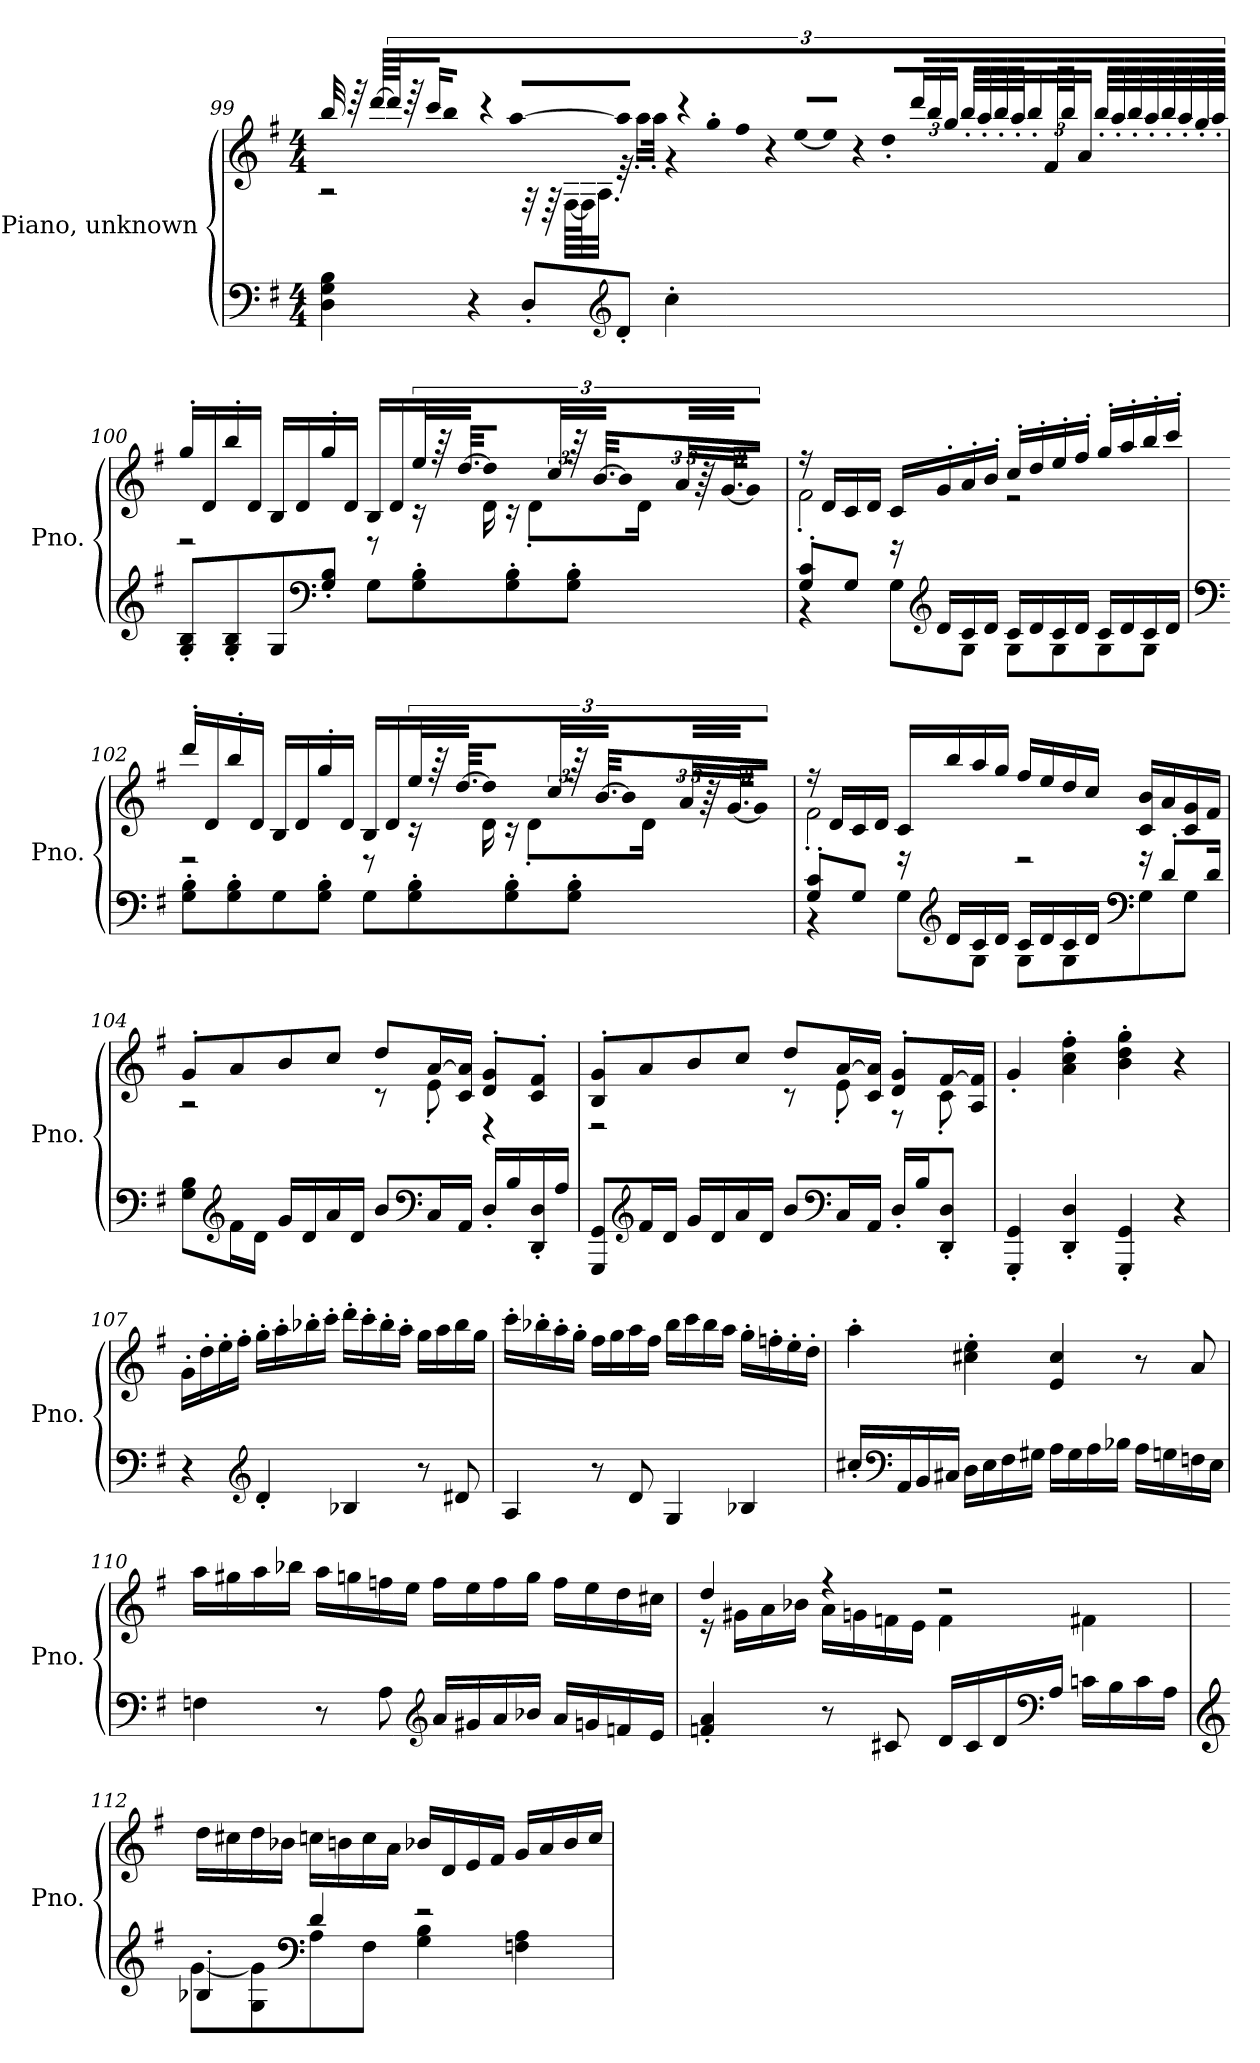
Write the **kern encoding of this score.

**kern	**kern
*part1	*part1
*staff2	*staff1
*I"Piano, unknown	*
*I'Pno.	*
!!LO:LB:g=z
*clefF4	*clefG2
*k[f#]	*k[f#]
*M4/4	*M4/4
=99	=99
*	*^
4D\ 4G\ 4B\	32bb/	2r
.	64r	.
.	[64ddd/LLLL	.
.	96ddd/JJJJ]	.
.	96r	.
.	24ccc/LL	.
.	32bb/JJk	.
.	64r	.
.	[64aa/LLLL	.
.	64aa/JJJJ]	.
.	64r	.
.	32gg'/	.
4r	32ff#/	.
.	64r	.
.	[64ee/LLLL	.
.	64ee/JJJJ]	.
.	64r	.
.	32dd'/KLL	.
*	*Xbrackettup	*
.	24ddd/	.
.	24bb/	.
.	24gg/JJ	.
8D'/L	32bb'/LLL	32r
.	32aa'/	64r
.	.	[64F#\LLLL
.	32bb'/	64F#\J]
.	.	32.A\JJJ
.	32aa'/J	.
*clefG2	*	*
8d'/J	24bb'/	32r
.	.	16aa'\LL
.	48f#/L	.
.	48bb/J	.
.	24a/JJ	.
.	.	32aa'\JJk
4cc'\	32bb'/LLL	4r
.	32aa'/	.
.	32bb'/	.
.	32aa'/	.
.	32bb'/	.
.	32aa'/	.
.	32gg'/	.
.	32aa'/JJJ	.
!!LO:LB:g=z	!!
=100	=100	=100
8G/' 8B/'L	16gg'/LL	2r
.	16d/	.
8G/' 8B/'	16bb'/	.
.	16d/JJ	.
8G/	16B/LL	.
.	16d/	.
*clefF4	*	*
8G/' 8B/'J	16gg'/	.
.	16d/JJ	.
8G\L	16B/LL	8r
.	16d/	.
*	*brackettup	*
8G\' 8B\'	48ee/JJk	16r
.	96r	.
.	[48.dd/KLL	.
.	16dd/JJ]	16d\
8G\' 8B\'	48cc/	16r
.	96r	.
.	[48.b/KLL	.
.	16b/]	8d'\L
8G\' 8B\'J	48a/JJk	.
.	96r	.
.	[48.g/KLL	.
.	16g/JJ]	16d\Jk
=101	=101	=101
*^	*	*
8G/' 8c/'L	4r	16r	2f#'\
.	.	16d/LL	.
8G/J	.	16c/	.
.	.	16d/JJ	.
16r	8G\L	16c/LL	.
*clefG2	*	*	*
16d/LL	.	16g'/	.
16c/	8G\J	16a'/	.
16d/JJ	.	16b'/JJ	.
16c/LL	8G\L	16cc'/LL	2r
16d/	.	16dd'/	.
16c/	8G\	16ee'/	.
16d/JJ	.	16ff#'/JJ	.
16c/LL	8G\	16gg'/LL	.
16d/	.	16aa'/	.
16c/	8G\J	16bb'/	.
16d/JJ	.	16ccc'/JJ	.
*v	*v	*	*
!!LO:LB:g=z	!!
=102	=102	=102
*clefF4	*	*
8G\' 8B\'L	16ddd'/LL	2r
.	16d/	.
8G\' 8B\'	16bb'/	.
.	16d/JJ	.
8G\	16B/LL	.
.	16d/	.
8G\' 8B\'J	16gg'/	.
.	16d/JJ	.
8G\L	16B/LL	8r
.	16d/	.
8G\' 8B\'	48ee/JJk	16r
.	96r	.
.	[48.dd/KLL	.
.	16dd/JJ]	16d\
8G\' 8B\'	48cc/	16r
.	96r	.
.	[48.b/KLL	.
.	16b/]	8d'\L
8G\' 8B\'J	48a/JJk	.
.	96r	.
.	[48.g/KLL	.
.	16g/JJ]	16d\Jk
=103	=103	=103
*^	*	*
8G/' 8c/'L	4r	16r	2f#'\
.	.	16d/LL	.
8G/J	.	16c/	.
.	.	16d/JJ	.
16r	8G\L	16c/LL	.
*clefG2	*	*	*
16d/LL	.	16bb/	.
16c/	8G\J	16aa/	.
16d/JJ	.	16gg/JJ	.
16c/LL	8G\L	16ff#/LL	2r
16d/	.	16ee/	.
16c/	8G\	16dd/	.
16d/JJ	.	16cc/JJ	.
*clefF4	*	*	*
16r	8G\	16c/ 16b/LL	.
8d'/L	.	16a/	.
.	8G\J	16c/ 16g/	.
16d/Jk	.	16f#/JJ	.
*v	*v	*	*
!!LO:LB:g=z	!!
=104	=104	=104
8G\ 8B\L	8g'/L	2r
*clefG2	*	*
16f#\L	8a/	.
16d\JJ	.	.
16g/LL	8b/	.
16d/	.	.
16a/	8cc/J	.
16d/JJ	.	.
8b/L	8dd/L	8r
*clefF4	*	*
16C/L	[16a/L	8e'\
16AA/JJ	16c/ 16a/]JJ	.
16D'/LL	8d/' 8g/'L	4r
16B/	.	.
16DD/' 16D/'	8c/' 8f#/'J	.
16A/JJ	.	.
=105	=105	=105
8GGG/ 8GG/L	8B/' 8g/'L	2r
*clefG2	*	*
16f#/L	8a/	.
16d/JJ	.	.
16g/LL	8b/	.
16d/	.	.
16a/	8cc/J	.
16d/JJ	.	.
8b/L	8dd/L	8r
*clefF4	*	*
16C/L	[16a/L	8e'\
16AA/JJ	16c/ 16a/]JJ	.
16D'/LL	8d/' 8g/'L	8r
16B/J	.	.
8DD/' 8D/'J	[16f#/L	8c'\
.	16A/ 16f#/]JJ	.
*	*v	*v
=106	=106
4GGG/' 4GG/'	4g'/
4DD/' 4D/'	4a\' 4cc\' 4ff#\'
4GGG/' 4GG/'	4b\' 4dd\' 4gg\'
4r	4r
!!LO:LB:g=z
=107	=107
4r	16g'\LL
.	16dd'\
.	16ee'\
.	16ff#'\JJ
*clefG2	*
4d'/	16gg'\LL
.	16aa'\
.	16bb-X'\
.	16ccc'\JJ
4B-X/	16ddd'\LL
.	16ccc'\
.	16bb-'\
.	16aa'\JJ
8r	16gg\LL
.	16aa\
8d#X/	16bb-\
.	16gg\JJ
=108	=108
4A/	16ccc'\LL
.	16bb-X'\
.	16aa'\
.	16gg'\JJ
8r	16ff#\LL
.	16gg\
8d/	16aa\
.	16ff#\JJ
4G/	16bb-\LL
.	16ccc\
.	16bb-\
.	16aa\JJ
4B-X/	16gg'\LL
.	16ffn'\
.	16ee'\
.	16dd'\JJ
!!LO:PB:g=z
=109	=109
16cc#X'/LL	4aa'\
*clefF4	*
16AA/	.
16BB/	.
16C#X/JJ	.
16D\LL	4cc#X\' 4ee\'
16E\	.
16F#\	.
16G#X\JJ	.
16A\LL	4e/ 4cc#/
16G#\	.
16A\	.
16B-X\JJ	.
16A\LL	8r
16Gn\	.
16Fn\	8a/
16E\JJ	.
=110	=110
4Fn\	16aa\LL
.	16gg#X\
.	16aa\
.	16bb-X\JJ
8r	16aa\LL
.	16ggn\
8A\	16ffn\
.	16ee\JJ
*clefG2	*
16a/LL	16ff\LL
16g#X/	16ee\
16a/	16ff\
16b-X/JJ	16gg\JJ
16a/LL	16ff\LL
16gn/	16ee\
16fn/	16dd\
16e/JJ	16cc#X\JJ
!!LO:LB:g=z
=111	=111
*	*^
4fn/' 4a/'	4dd/	16r
.	.	16g#X\LL
.	.	16a\
.	.	16b-X\JJ
8r	4r	16a\LL
.	.	16gn\
8c#X/	.	16fn\
.	.	16e\JJ
16d/LL	2r	4f\
16c#/	.	.
16d/	.	.
*clefF4	*	*
16A/JJ	.	.
16cn\LL	.	4f#X\
16B\	.	.
16c\	.	.
16A\JJ	.	.
*	*v	*v
=112	=112
*clefG2	*
*^	*
4B-X'/	[8g\L	16dd\LL
.	.	16cc#X\
.	8G\ 8g\]	16dd\
.	.	16b-X\JJ
*clefF4	*	*
4d/	8A\	16ccn\LL
.	.	16bn\
.	8F#\J	16cc\
.	.	16a\JJ
2r	4G\ 4B-\	16b-X/LL
.	.	16d/
.	.	16e/
.	.	16f#/JJ
.	4Fn\ 4A\	16g/LL
.	.	16a/
.	.	16b-/
.	.	16cc/JJ
*v	*v	*
=	=
*-	*-
